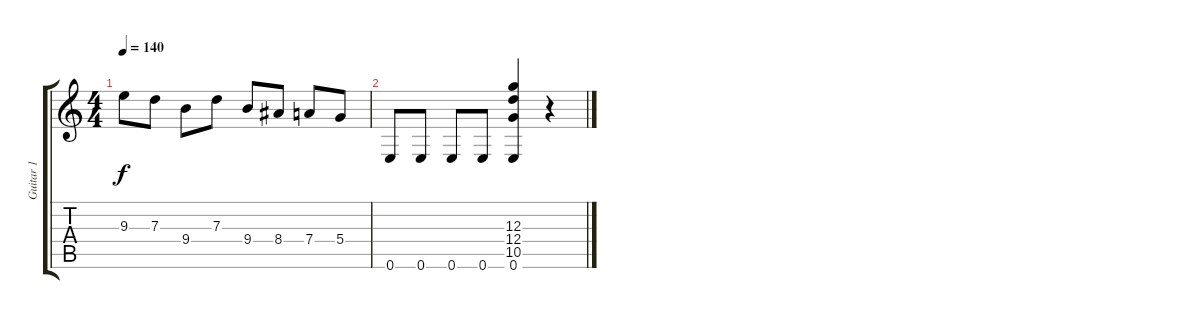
\track ("Guitar 1" "Guitar 1") {mute instrument overdrivenguitar}
\staff {score tabs}
\tuning (E4 B3 G3 D3 A2 E2) {hide}
\ts (4 4)
\tempo 140
\clef g2
\ks c
9.3.8{dy f} 7.3.8 9.4.8 7.3.8 9.4.8 8.4.8 7.4.8 5.4.8 |
0.6.8 0.6.8 0.6.8 0.6.8 (12.3 12.4 10.5 0.6).4 r.4
